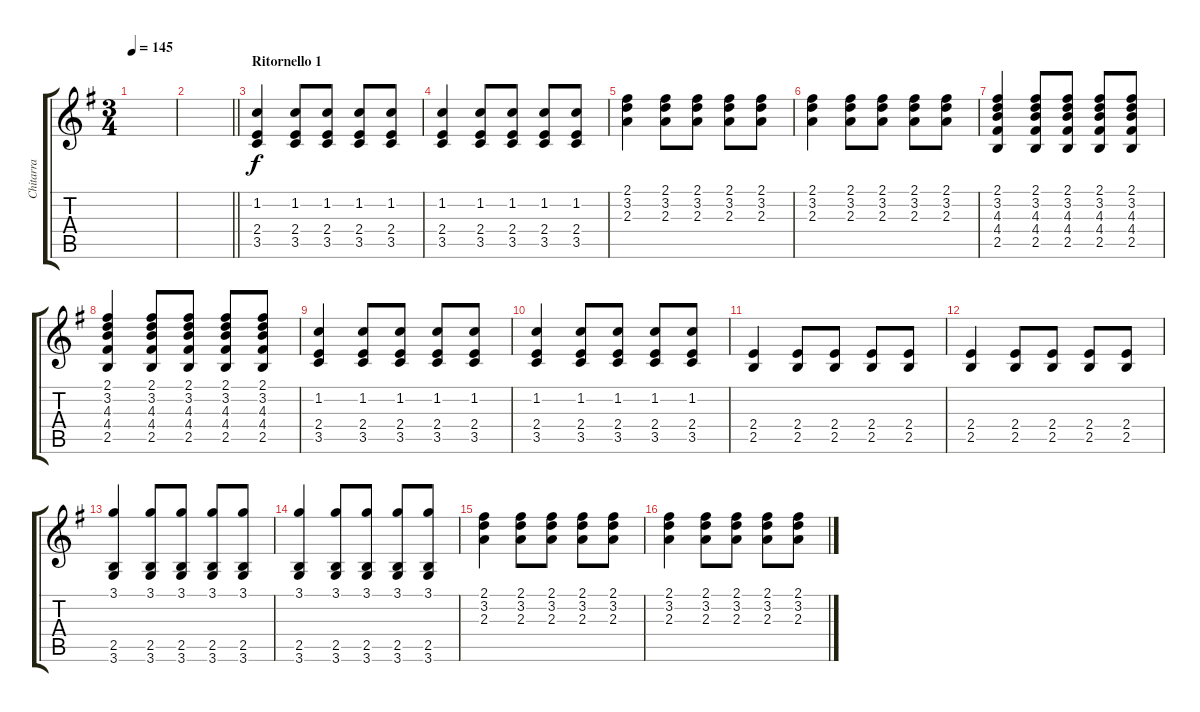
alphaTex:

\track ("Chitarra" "Chitarra") {instrument overdrivenguitar}
\staff {score tabs}
\tuning (E4 B3 G3 D3 A2 E2) {hide}
\ts (3 4)
\tempo 145
\clef g2
\ks g
|
\barLineRight lightlight
|
\section ("" "Ritornello 1")
(1.2 2.4 3.5).4 (1.2 2.4 3.5).8 (1.2 2.4 3.5).8 (1.2 2.4 3.5).8 (1.2 2.4 3.5).8 |
(1.2 2.4 3.5).4 (1.2 2.4 3.5).8 (1.2 2.4 3.5).8 (1.2 2.4 3.5).8 (1.2 2.4 3.5).8 |
(2.1 3.2 2.3).4 (2.1 3.2 2.3).8 (2.1 3.2 2.3).8 (2.1 3.2 2.3).8 (2.1 3.2 2.3).8 |
(2.1 3.2 2.3).4 (2.1 3.2 2.3).8 (2.1 3.2 2.3).8 (2.1 3.2 2.3).8 (2.1 3.2 2.3).8 |
(2.1 3.2 4.3 4.4 2.5).4 (2.1 3.2 4.3 4.4 2.5).8 (2.1 3.2 4.3 4.4 2.5).8 (2.1 3.2 4.3 4.4 2.5).8 (2.1 3.2 4.3 4.4 2.5).8 |
(2.1 3.2 4.3 4.4 2.5).4 (2.1 3.2 4.3 4.4 2.5).8 (2.1 3.2 4.3 4.4 2.5).8 (2.1 3.2 4.3 4.4 2.5).8 (2.1 3.2 4.3 4.4 2.5).8 |
(1.2 2.4 3.5).4 (1.2 2.4 3.5).8 (1.2 2.4 3.5).8 (1.2 2.4 3.5).8 (1.2 2.4 3.5).8 |
(1.2 2.4 3.5).4 (1.2 2.4 3.5).8 (1.2 2.4 3.5).8 (1.2 2.4 3.5).8 (1.2 2.4 3.5).8 |
(2.4 2.5).4 (2.4 2.5).8 (2.4 2.5).8 (2.4 2.5).8 (2.4 2.5).8 |
(2.4 2.5).4 (2.4 2.5).8 (2.4 2.5).8 (2.4 2.5).8 (2.4 2.5).8 |
(3.1 2.5 3.6).4 (3.1 2.5 3.6).8 (3.1 2.5 3.6).8 (3.1 2.5 3.6).8 (3.1 2.5 3.6).8 |
(3.1 2.5 3.6).4 (3.1 2.5 3.6).8 (3.1 2.5 3.6).8 (3.1 2.5 3.6).8 (3.1 2.5 3.6).8 |
(2.1 3.2 2.3).4 (2.1 3.2 2.3).8 (2.1 3.2 2.3).8 (2.1 3.2 2.3).8 (2.1 3.2 2.3).8 |
(2.1 3.2 2.3).4 (2.1 3.2 2.3).8 (2.1 3.2 2.3).8 (2.1 3.2 2.3).8 (2.1 3.2 2.3).8
